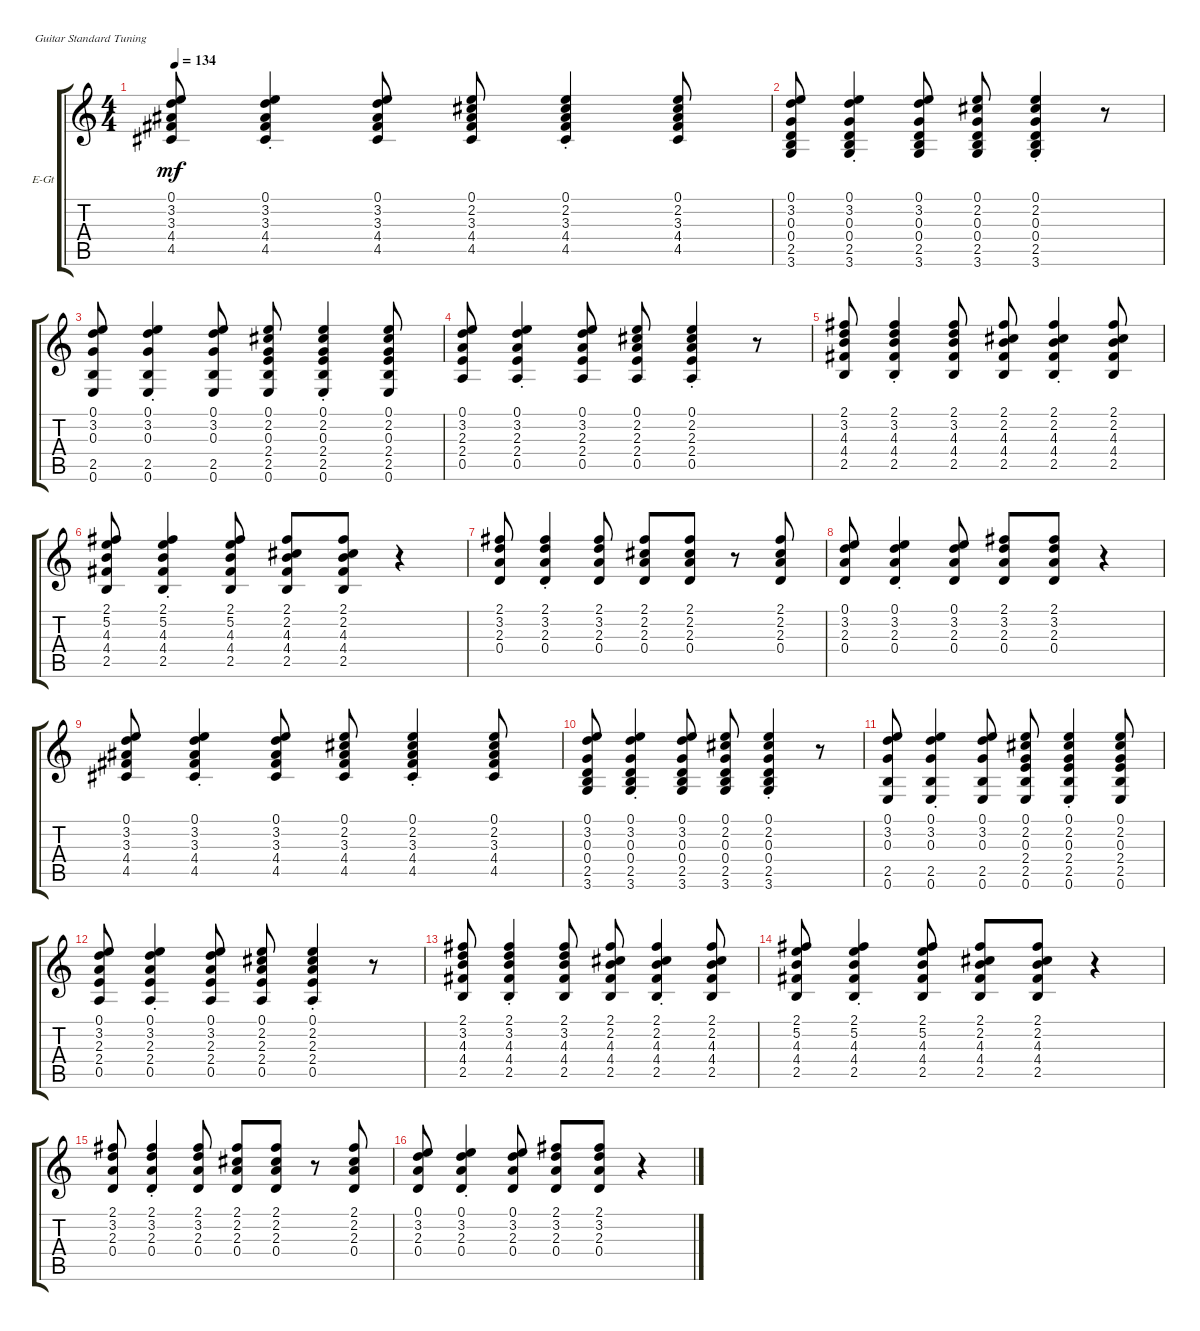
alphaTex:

\defaultSystemsLayout 4
\bracketExtendMode groupsimilarinstruments
\firstSystemTrackNameOrientation horizontal
\otherSystemsTrackNameOrientation horizontal
\track ("Аккорды (Акустика)" "E-Gt") {instrument electricguitarclean}
\staff {score tabs}
\tuning (E4 B3 G3 D3 A2 E2)
\ts (4 4)
\tempo 134
\clef g2
\ks c
(4.5 4.4 3.3 3.2 0.1).8{dy mf} (4.5{st} 4.4{st} 3.3{st} 3.2{st} 0.1{st}).4 (4.5 4.4 3.3 3.2 0.1).8 (4.5 4.4 3.3 2.2 0.1).8 (4.5{st} 4.4{st} 3.3{st} 2.2{st} 0.1{st}).4 (4.5 4.4 3.3 2.2 0.1).8 |
(3.6 2.5 0.4 0.3 3.2 0.1).8 (3.6{st} 2.5{st} 0.4{st} 0.3{st} 3.2{st} 0.1{st}).4 (3.6 2.5 0.4 0.3 3.2 0.1).8 (3.6 2.5 0.4 0.3 2.2 0.1).8 (3.6{st} 2.5{st} 0.4{st} 0.3{st} 2.2{st} 0.1{st}).4 r.8 |
(0.6 2.5 0.3 3.2 0.1).8 (0.6{st} 2.5{st} 0.3{st} 3.2{st} 0.1{st}).4 (0.6 2.5 0.3 3.2 0.1).8 (0.6 2.5 2.4 0.3 2.2 0.1).8 (0.6{st} 2.5{st} 2.4{st} 0.3{st} 2.2{st} 0.1{st}).4 (0.6 2.5 2.4 0.3 2.2 0.1).8 |
(0.5 2.4 2.3 3.2 0.1).8 (0.5{st} 2.4{st} 2.3{st} 3.2{st} 0.1{st}).4 (0.5 2.4 2.3 3.2 0.1).8 (0.5 2.4 2.3 2.2 0.1).8 (0.5{st} 2.4{st} 2.3{st} 2.2{st} 0.1{st}).4 r.8 |
(2.5 4.4 4.3 3.2 2.1).8 (2.5{st} 4.4{st} 4.3{st} 3.2{st} 2.1{st}).4 (2.5 4.4 4.3 3.2 2.1).8 (2.5 4.4 4.3 2.2 2.1).8 (2.5{st} 4.4{st} 4.3{st} 2.2{st} 2.1{st}).4 (2.5 4.4 4.3 2.2 2.1).8 |
(2.5 4.4 4.3 5.2 2.1).8 (2.5{st} 4.4{st} 4.3{st} 5.2{st} 2.1{st}).4 (2.5 4.4 4.3 5.2 2.1).8 (2.5 4.4 4.3 2.2 2.1).8 (2.5 4.4 4.3 2.2 2.1).8 r.4 |
(0.4 2.3 3.2 2.1).8 (0.4{st} 2.3{st} 3.2{st} 2.1{st}).4 (0.4 2.3 3.2 2.1).8 (0.4 2.3 2.2 2.1).8 (0.4 2.3 2.2 2.1).8 r.8 (0.4 2.3 2.2 2.1).8 |
(0.4 2.3 3.2 0.1).8 (0.4{st} 2.3{st} 3.2{st} 0.1{st}).4 (0.4 2.3 3.2 0.1).8 (0.4 2.3 3.2 2.1).8 (0.4 2.3 3.2 2.1).8 r.4 |
(4.5 4.4 3.3 3.2 0.1).8 (4.5{st} 4.4{st} 3.3{st} 3.2{st} 0.1{st}).4 (4.5 4.4 3.3 3.2 0.1).8 (4.5 4.4 3.3 2.2 0.1).8 (4.5{st} 4.4{st} 3.3{st} 2.2{st} 0.1{st}).4 (4.5 4.4 3.3 2.2 0.1).8 |
(3.6 2.5 0.4 0.3 3.2 0.1).8 (3.6{st} 2.5{st} 0.4{st} 0.3{st} 3.2{st} 0.1{st}).4 (3.6 2.5 0.4 0.3 3.2 0.1).8 (3.6 2.5 0.4 0.3 2.2 0.1).8 (3.6{st} 2.5{st} 0.4{st} 0.3{st} 2.2{st} 0.1{st}).4 r.8 |
(0.6 2.5 0.3 3.2 0.1).8 (0.6{st} 2.5{st} 0.3{st} 3.2{st} 0.1{st}).4 (0.6 2.5 0.3 3.2 0.1).8 (0.6 2.5 2.4 0.3 2.2 0.1).8 (0.6{st} 2.5{st} 2.4{st} 0.3{st} 2.2{st} 0.1{st}).4 (0.6 2.5 2.4 0.3 2.2 0.1).8 |
(0.5 2.4 2.3 3.2 0.1).8 (0.5{st} 2.4{st} 2.3{st} 3.2{st} 0.1{st}).4 (0.5 2.4 2.3 3.2 0.1).8 (0.5 2.4 2.3 2.2 0.1).8 (0.5{st} 2.4{st} 2.3{st} 2.2{st} 0.1{st}).4 r.8 |
(2.5 4.4 4.3 3.2 2.1).8 (2.5{st} 4.4{st} 4.3{st} 3.2{st} 2.1{st}).4 (2.5 4.4 4.3 3.2 2.1).8 (2.5 4.4 4.3 2.2 2.1).8 (2.5{st} 4.4{st} 4.3{st} 2.2{st} 2.1{st}).4 (2.5 4.4 4.3 2.2 2.1).8 |
(2.5 4.4 4.3 5.2 2.1).8 (2.5{st} 4.4{st} 4.3{st} 5.2{st} 2.1{st}).4 (2.5 4.4 4.3 5.2 2.1).8 (2.5 4.4 4.3 2.2 2.1).8 (2.5 4.4 4.3 2.2 2.1).8 r.4 |
(0.4 2.3 3.2 2.1).8 (0.4{st} 2.3{st} 3.2{st} 2.1{st}).4 (0.4 2.3 3.2 2.1).8 (0.4 2.3 2.2 2.1).8 (0.4 2.3 2.2 2.1).8 r.8 (0.4 2.3 2.2 2.1).8 |
(0.4 2.3 3.2 0.1).8 (0.4{st} 2.3{st} 3.2{st} 0.1{st}).4 (0.4 2.3 3.2 0.1).8 (0.4 2.3 3.2 2.1).8 (0.4 2.3 3.2 2.1).8 r.4
